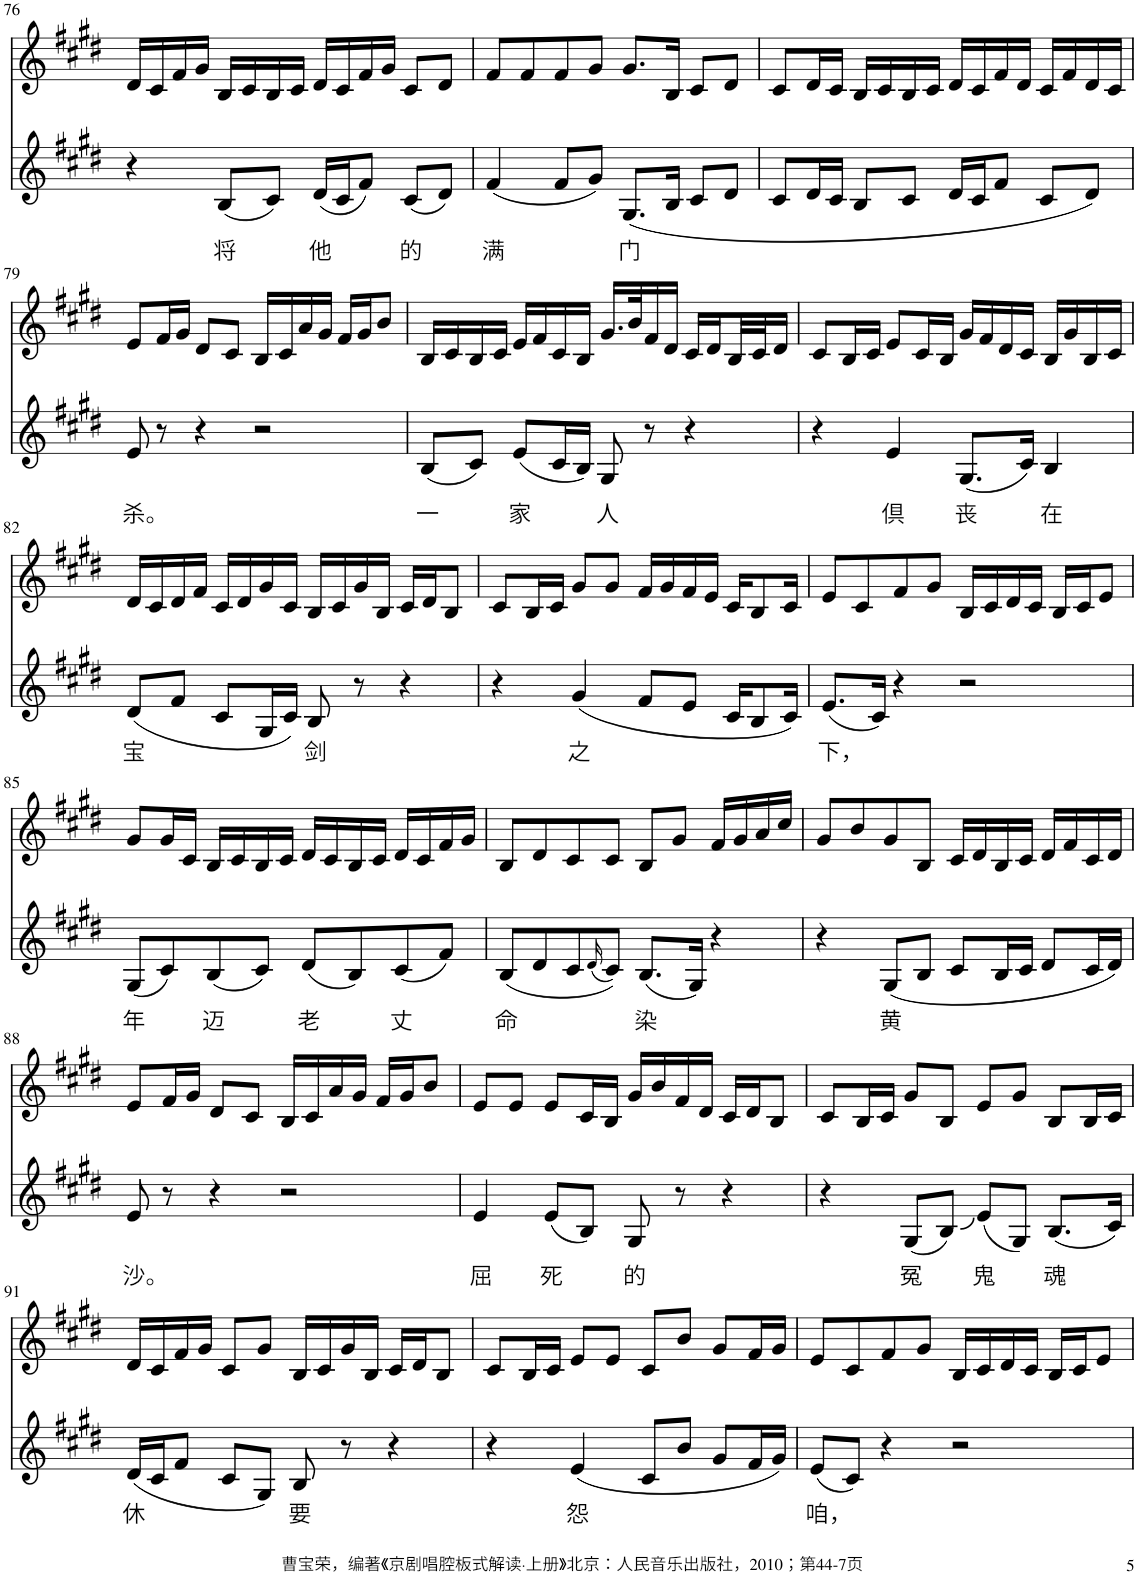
**kern	**text	**kern
*part2	*part2	*part1
*staff2	*staff2	*staff1
*I"Piano	*	*I"Piano
*I'Pno	*	*I'Pno
!!LO:PB:g=z
*clefG2	*	*clefG2
*k[f#c#g#d#]	*	*k[f#c#g#d#]
*M4/4	*	*M4/4
=76	=76	=76
4r	.	16d#/LL
.	.	16c#/
.	.	16f#/
.	.	16g#/JJ
!	!LO:LY:b	!
(8B/L	将	16B/LL
.	.	16c#/
8c#/J)	.	16B/
.	.	16c#/JJ
!	!LO:LY:b	!
(16d#/LL	他	16d#/LL
16c#/J	.	16c#/
8f#/J)	.	16f#/
.	.	16g#/JJ
!	!LO:LY:b	!
(8c#/L	的	8c#/L
8d#/J)	.	8d#/J
=77	=77	=77
!	!LO:LY:b	!
(4f#/	满	8f#/L
.	.	8f#/
8f#/L	.	8f#/
8g#/J)	.	8g#/J
!	!LO:LY:b	!
(8.G#/L	门	8.g#/L
16B/Jk	.	16B/Jk
8c#/L	.	8c#/L
8d#/J	.	8d#/J
=78	=78	=78
8c#/L	.	8c#/L
16d#/L	.	16d#/L
16c#/JJ	.	16c#/JJ
8B/L	.	16B/LL
.	.	16c#/
8c#/J	.	16B/
.	.	16c#/JJ
16d#/LL	.	16d#/LL
16c#/J	.	16c#/
8f#/J	.	16f#/
.	.	16d#/JJ
8c#/L	.	16c#/LL
.	.	16f#/
8d#/J)	.	16d#/
.	.	16c#/JJ
!!LO:LB:g=z
=79	=79	=79
!	!LO:LY:b	!
8e/	杀。	8e/L
8r	.	16f#/L
.	.	16g#/JJ
4r	.	8d#/L
.	.	8c#/J
2r	.	16B/LL
.	.	16c#/
.	.	16a/
.	.	16g#/JJ
.	.	16f#/LL
.	.	16g#/J
.	.	8b/J
=80	=80	=80
!	!LO:LY:b	!
(8B/L	一	16B/LL
.	.	16c#/
8c#/J)	.	16B/
.	.	16c#/JJ
!	!LO:LY:b	!
(8e/L	家	16e/LL
.	.	16f#/
16c#/L	.	16c#/
16B/JJ)	.	16B/JJ
!	!LO:LY:b	!
8G#/	人	16.g#/LL
.	.	32b/K
8r	.	16f#/
.	.	16d#/JJ
4r	.	16c#/LL
.	.	16d#/
.	.	32B/L
.	.	32c#/J
.	.	16d#/JJ
=81	=81	=81
4r	.	8c#/L
.	.	16B/L
.	.	16c#/JJ
!	!LO:LY:b	!
4e/	倶	8e/L
.	.	16c#/L
.	.	16B/JJ
!	!LO:LY:b	!
(8.G#/L	丧	16g#/LL
.	.	16f#/
.	.	16d#/
16c#/Jk)	.	16c#/JJ
!	!LO:LY:b	!
4B/	在	16B/LL
.	.	16g#/
.	.	16B/
.	.	16c#/JJ
!!LO:LB:g=z
=82	=82	=82
!	!LO:LY:b	!
(8d#/L	宝	16d#/LL
.	.	16c#/
8f#/J	.	16d#/
.	.	16f#/JJ
8c#/L	.	16c#/LL
.	.	16d#/
16G#/L	.	16g#/
16c#/JJ)	.	16c#/JJ
!	!LO:LY:b	!
8B/	剑	16B/LL
.	.	16c#/
8r	.	16g#/
.	.	16B/JJ
4r	.	16c#/LL
.	.	16d#/J
.	.	8B/J
=83	=83	=83
4r	.	8c#/L
.	.	16B/L
.	.	16c#/JJ
!	!LO:LY:b	!
(4g#/	之	8g#/L
.	.	8g#/J
8f#/L	.	16f#/LL
.	.	16g#/
8e/J	.	16f#/
.	.	16e/JJ
16c#/KL	.	16c#/KL
8B/	.	8B/
16c#/Jk)	.	16c#/Jk
=84	=84	=84
!	!LO:LY:b	!
(8.e/L	下，	8e/L
.	.	8c#/
16c#/Jk)	.	.
4r	.	8f#/
.	.	8g#/J
2r	.	16B/LL
.	.	16c#/
.	.	16d#/
.	.	16c#/JJ
.	.	16B/LL
.	.	16c#/J
.	.	8e/J
!!LO:LB:g=z
=85	=85	=85
!	!LO:LY:b	!
(8G#/L	年	8g#/L
8c#/)	.	16g#/L
.	.	16c#/JJ
!	!LO:LY:b	!
(8B/	迈	16B/LL
.	.	16c#/
8c#/J)	.	16B/
.	.	16c#/JJ
!	!LO:LY:b	!
(8d#/L	老	16d#/LL
.	.	16c#/
8B/)	.	16B/
.	.	16c#/JJ
!	!LO:LY:b	!
(8c#/	丈	16d#/LL
.	.	16c#/
8f#/J)	.	16f#/
.	.	16g#/JJ
=86	=86	=86
!	!LO:LY:b	!
(8B/L	命	8B/L
8d#/	.	8d#/
8c#/	.	8c#/
(16qd#/	.	.
8c#/J))	.	8c#/J
!	!LO:LY:b	!
(8.B/L	染	8B/L
.	.	8g#/J
16G#/Jk)	.	.
4r	.	16f#/LL
.	.	16g#/
.	.	16a/
.	.	16cc#/JJ
=87	=87	=87
4r	.	8g#/L
.	.	8b/
!	!LO:LY:b	!
(8G#/L	黄	8g#/
8B/J	.	8B/J
8c#/L	.	16c#/LL
.	.	16d#/
16B/L	.	16B/
16c#/JJ	.	16c#/JJ
8d#/L	.	16d#/LL
.	.	16f#/
16c#/L	.	16c#/
16d#/JJ)	.	16d#/JJ
!!LO:LB:g=z
=88	=88	=88
!	!LO:LY:b	!
8e/	沙。	8e/L
8r	.	16f#/L
.	.	16g#/JJ
4r	.	8d#/L
.	.	8c#/J
2r	.	16B/LL
.	.	16c#/
.	.	16a/
.	.	16g#/JJ
.	.	16f#/LL
.	.	16g#/J
.	.	8b/J
=89	=89	=89
!	!LO:LY:b	!
4e/	屈	8e/L
.	.	8e/J
!	!LO:LY:b	!
(8e/L	死	8e/L
8B/J)	.	16c#/L
.	.	16B/JJ
!	!LO:LY:b	!
8G#/	的	16g#/LL
.	.	16b/
8r	.	16f#/
.	.	16d#/JJ
4r	.	16c#/LL
.	.	16d#/J
.	.	8B/J
=90	=90	=90
4r	.	8c#/L
.	.	16B/L
.	.	16c#/JJ
!	!LO:LY:b	!
(8G#/L	冤	8g#/L
8B/J)	.	8B/J
!	!LO:LY:b	!
(8e/L	鬼	8e/L
8G#/J)	.	8g#/J
!	!LO:LY:b	!
(8.B/L	魂	8B/L
.	.	16B/L
16c#/Jk)	.	16c#/JJ
!!LO:LB:g=z
=91	=91	=91
!	!LO:LY:b	!
(16d#/LL	休	16d#/LL
16c#/J	.	16c#/
8f#/J	.	16f#/
.	.	16g#/JJ
8c#/L	.	8c#/L
8G#/J)	.	8g#/J
!	!LO:LY:b	!
8B/	要	16B/LL
.	.	16c#/
8r	.	16g#/
.	.	16B/JJ
4r	.	16c#/LL
.	.	16d#/J
.	.	8B/J
=92	=92	=92
4r	.	8c#/L
.	.	16B/L
.	.	16c#/JJ
!	!LO:LY:b	!
(4e/	怨	8e/L
.	.	8e/J
8c#/L	.	8c#/L
8b/J	.	8b/J
8g#/L	.	8g#/L
16f#/L	.	16f#/L
16g#/JJ)	.	16g#/JJ
=93	=93	=93
!	!LO:LY:b	!
(8e/L	咱，	8e/L
8c#/J)	.	8c#/
4r	.	8f#/
.	.	8g#/J
2r	.	16B/LL
.	.	16c#/
.	.	16d#/
.	.	16c#/JJ
.	.	16B/LL
.	.	16c#/J
.	.	8e/J
=	=	=
*-	*-	*-
